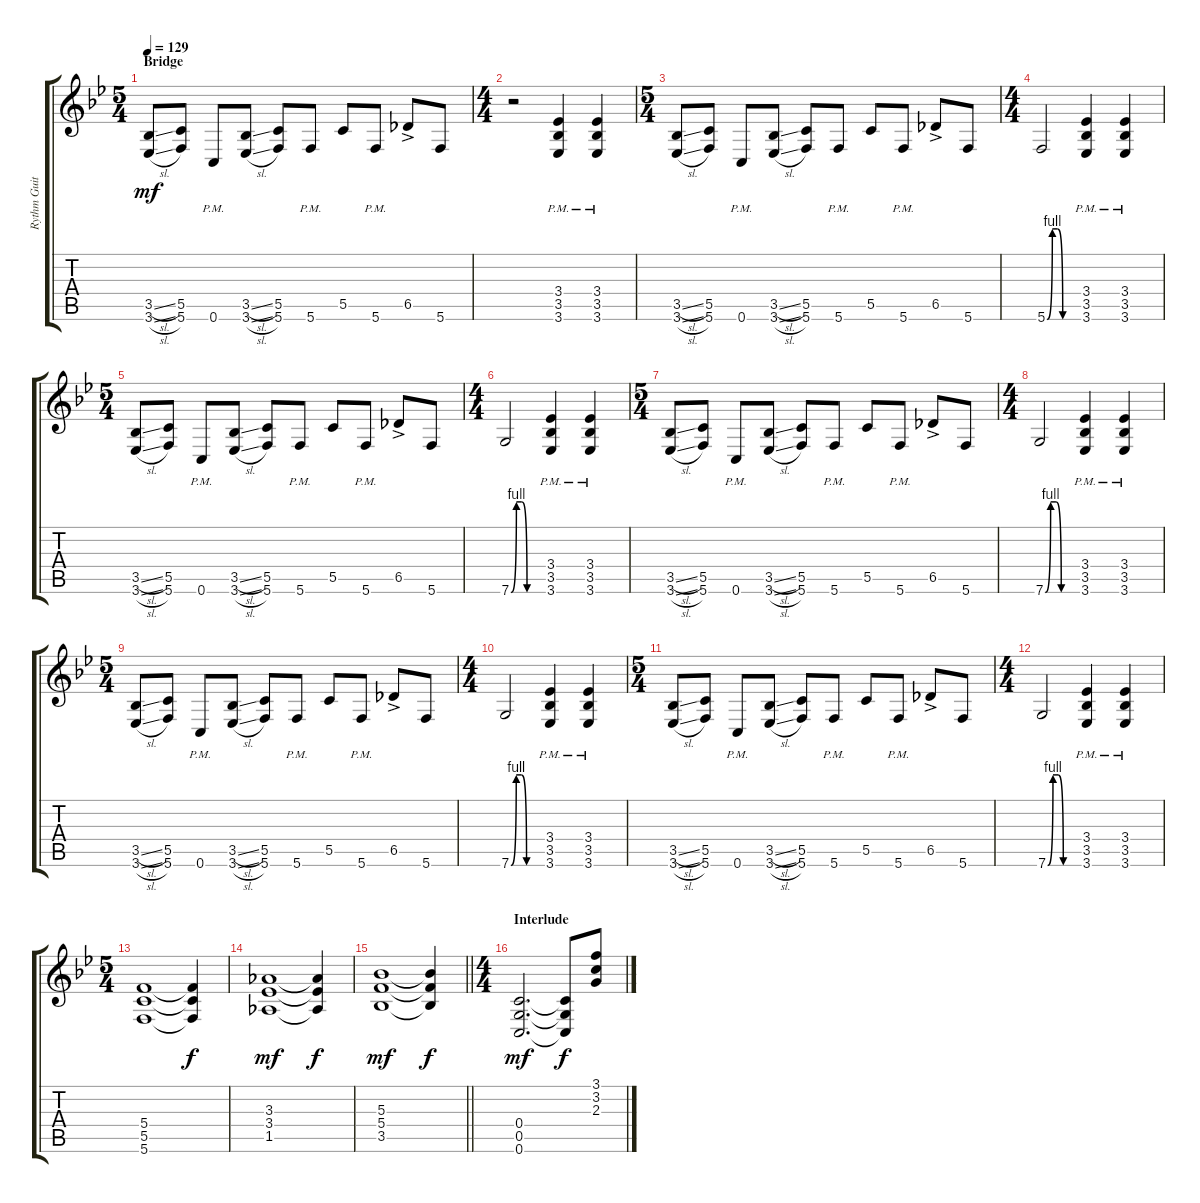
\track ("Rythm Guitar (lead)" "Rythm Guit") {instrument overdrivenguitar}
\staff {score tabs}
\tuning (D4 A3 F3 C3 G2 C2) {hide}
\ts (5 4)
\section ("" "Bridge")
\tempo 129
\clef g2
\ks bb
(3.5{sl} 3.6{sl}).8{dy mf} (5.5 5.6).8 0.6{pm}.8 (3.5{sl} 3.6{sl}).8 (5.5 5.6).8 5.6{pm}.8 5.5.8 5.6{pm}.8 6.5{ac}.8 5.6.8 |
\ts (4 4)
r.2 (3.4 3.5{pm} 3.6{pm}).4 (3.4 3.5{pm} 3.6{pm}).4 |
\ts (5 4)
(3.5{sl} 3.6{sl}).8 (5.5 5.6).8 0.6{pm}.8 (3.5{sl} 3.6{sl}).8 (5.5 5.6).8 5.6{pm}.8 5.5.8 5.6{pm}.8 6.5{ac}.8 5.6.8 |
\ts (4 4)
5.6{be (custom 0 0 10 4 20 4 30 0 60 0)}.2 (3.4 3.5{pm} 3.6{pm}).4 (3.4 3.5{pm} 3.6{pm}).4 |
\ts (5 4)
(3.5{sl} 3.6{sl}).8 (5.5 5.6).8 0.6{pm}.8 (3.5{sl} 3.6{sl}).8 (5.5 5.6).8 5.6{pm}.8 5.5.8 5.6{pm}.8 6.5{ac}.8 5.6.8 |
\ts (4 4)
7.6{be (custom 0 0 10 4 20 4 30 0 60 0)}.2 (3.4 3.5{pm} 3.6{pm}).4 (3.4 3.5{pm} 3.6{pm}).4 |
\ts (5 4)
(3.5{sl} 3.6{sl}).8 (5.5 5.6).8 0.6{pm}.8 (3.5{sl} 3.6{sl}).8 (5.5 5.6).8 5.6{pm}.8 5.5.8 5.6{pm}.8 6.5{ac}.8 5.6.8 |
\ts (4 4)
7.6{be (custom 0 0 10 4 20 4 30 0 60 0)}.2 (3.4 3.5{pm} 3.6{pm}).4 (3.4 3.5{pm} 3.6{pm}).4 |
\ts (5 4)
(3.5{sl} 3.6{sl}).8 (5.5 5.6).8 0.6{pm}.8 (3.5{sl} 3.6{sl}).8 (5.5 5.6).8 5.6{pm}.8 5.5.8 5.6{pm}.8 6.5{ac}.8 5.6.8 |
\ts (4 4)
7.6{be (custom 0 0 10 4 20 4 30 0 60 0)}.2 (3.4 3.5{pm} 3.6{pm}).4 (3.4 3.5{pm} 3.6{pm}).4 |
\ts (5 4)
(3.5{sl} 3.6{sl}).8 (5.5 5.6).8 0.6{pm}.8 (3.5{sl} 3.6{sl}).8 (5.5 5.6).8 5.6{pm}.8 5.5.8 5.6{pm}.8 6.5{ac}.8 5.6.8 |
\ts (4 4)
7.6{be (custom 0 0 10 4 20 4 30 0 60 0)}.2 (3.4 3.5{pm} 3.6{pm}).4 (3.4 3.5{pm} 3.6{pm}).4 |
\ts (5 4)
(5.4 5.5 5.6).1 (5.4{t} 5.5{t} 5.6{t}).4{dy f} |
(3.3 3.4 1.5).1{dy mf} (3.3{t} 3.4{t} 1.5{t}).4{dy f} |
\barLineRight lightlight
(5.3 5.4 3.5).1{dy mf} (5.3{t} 5.4{t} 3.5{t}).4{dy f} |
\ts (4 4)
\section ("" "Interlude")
(0.4 0.5 0.6).2{d dy mf} (0.4{t} 0.5{t} 0.6{t}).8{dy f} (3.1 3.2 2.3).8
